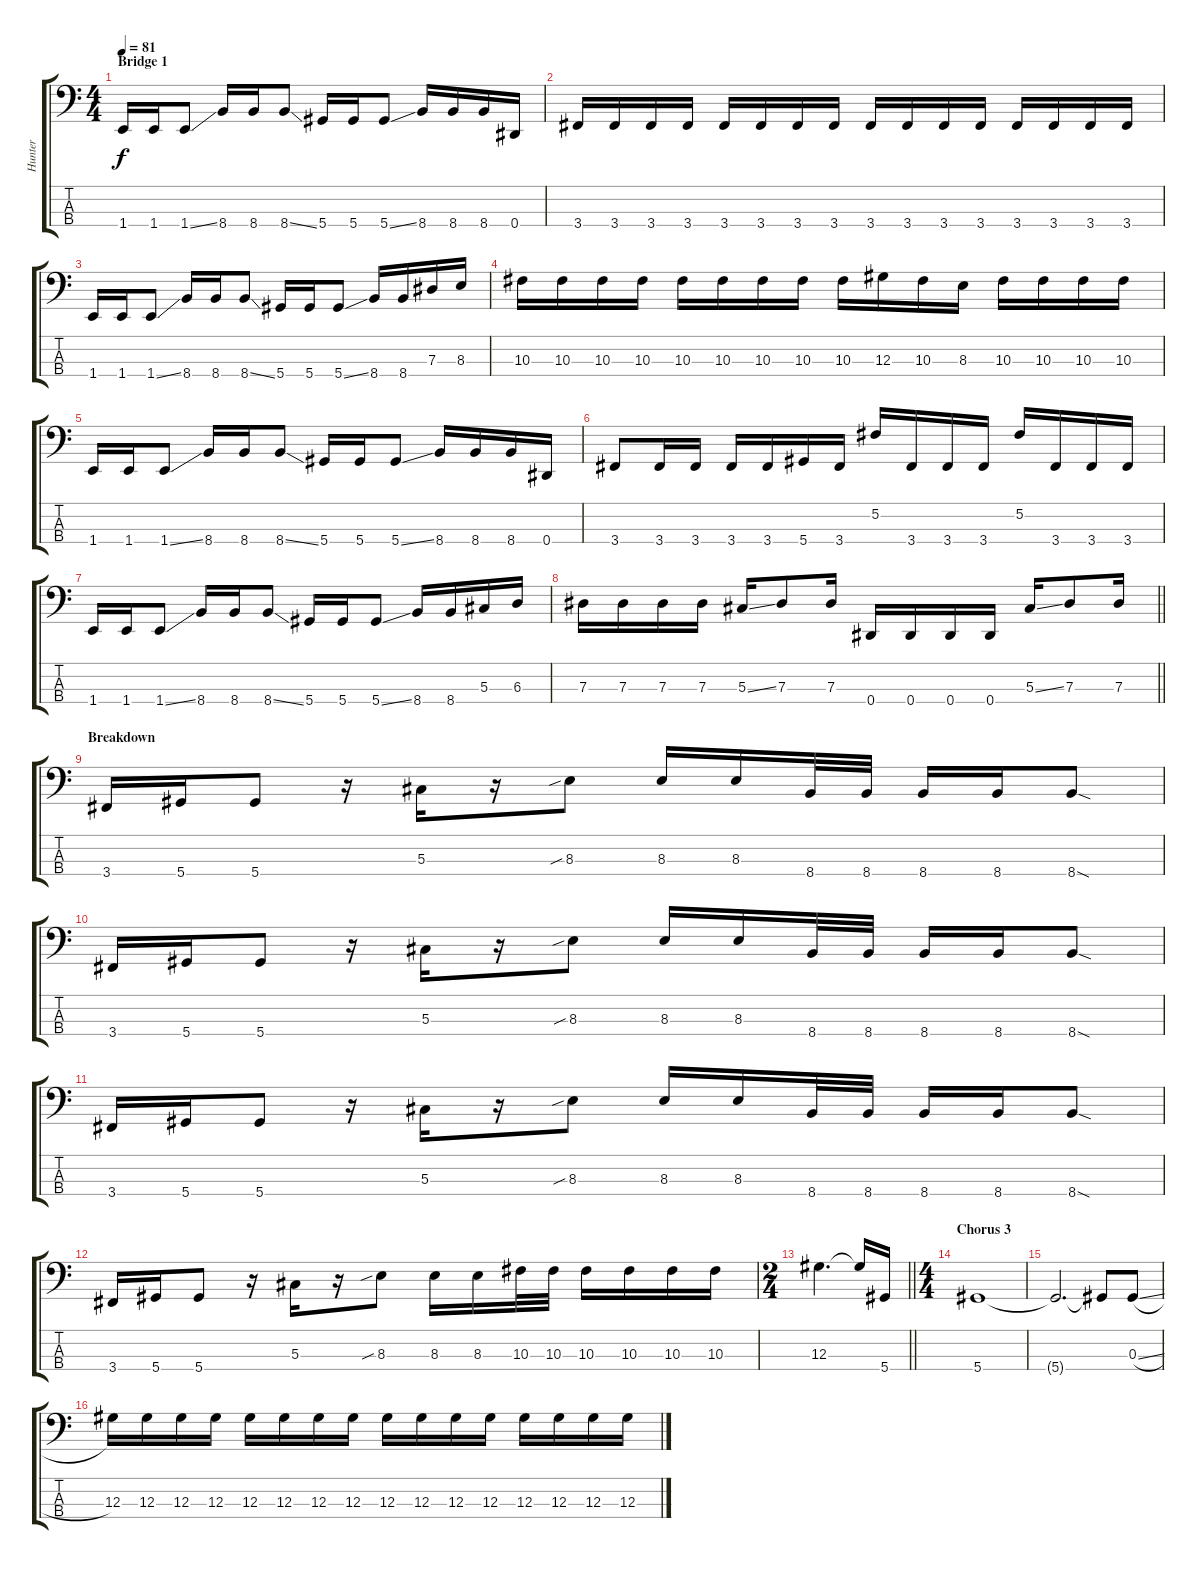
\track ("Hunter " "Hunter ") {instrument electricbasspick}
\staff {score tabs}
\tuning (Gb2 Db2 Ab1 Eb1) {hide}
\ts (4 4)
\section ("" "Bridge 1")
\tempo 81
\clef f4
\ks c
1.4.16{dy f} 1.4.16 1.4{ss}.8 8.4.16 8.4.16 8.4{ss}.8 5.4.16 5.4.16 5.4{ss}.8 8.4.16 8.4.16 8.4.16 0.4.16 |
3.4.16 3.4.16 3.4.16 3.4.16 3.4.16 3.4.16 3.4.16 3.4.16 3.4.16 3.4.16 3.4.16 3.4.16 3.4.16 3.4.16 3.4.16 3.4.16 |
1.4.16 1.4.16 1.4{ss}.8 8.4.16 8.4.16 8.4{ss}.8 5.4.16 5.4.16 5.4{ss}.8 8.4.16 8.4.16 7.3.16 8.3.16 |
10.3.16 10.3.16 10.3.16 10.3.16 10.3.16 10.3.16 10.3.16 10.3.16 10.3.16 12.3.16 10.3.16 8.3.16 10.3.16 10.3.16 10.3.16 10.3.16 |
1.4.16 1.4.16 1.4{ss}.8 8.4.16 8.4.16 8.4{ss}.8 5.4.16 5.4.16 5.4{ss}.8 8.4.16 8.4.16 8.4.16 0.4.16 |
3.4.8 3.4.16 3.4.16 3.4.16 3.4.16 5.4.16 3.4.16 5.2.16 3.4.16 3.4.16 3.4.16 5.2.16 3.4.16 3.4.16 3.4.16 |
1.4.16 1.4.16 1.4{ss}.8 8.4.16 8.4.16 8.4{ss}.8 5.4.16 5.4.16 5.4{ss}.8 8.4.16 8.4.16 5.3.16 6.3.16 |
\barLineRight lightlight
7.3.16 7.3.16 7.3.16 7.3.16 5.3{ss}.16 7.3.8 7.3.16 0.4.16 0.4.16 0.4.16 0.4.16 5.3{ss}.16 7.3.8 7.3.16 |
\section ("" "Breakdown")
3.4.16 5.4.16 5.4.8 r.16 5.3.16 r.16 8.3{sib}.8 8.3.16 8.3.16 8.4.32 8.4.32 8.4.16 8.4.16 8.4{sod}.8 |
3.4.16 5.4.16 5.4.8 r.16 5.3.16 r.16 8.3{sib}.8 8.3.16 8.3.16 8.4.32 8.4.32 8.4.16 8.4.16 8.4{sod}.8 |
3.4.16 5.4.16 5.4.8 r.16 5.3.16 r.16 8.3{sib}.8 8.3.16 8.3.16 8.4.32 8.4.32 8.4.16 8.4.16 8.4{sod}.8 |
3.4.16 5.4.16 5.4.8 r.16 5.3.16 r.16 8.3{sib}.8 8.3.16 8.3.16 10.3.32 10.3.32 10.3.16 10.3.16 10.3.16 10.3.16 |
\ts (2 4)
\barLineRight lightlight
12.3.4{d} 12.3{t}.16 5.4.16 |
\ts (4 4)
\section ("" "Chorus 3")
5.4.1 |
5.4{t}.2{d} 5.4{t}.8 0.3{sl}.8 |
12.3.16 12.3.16 12.3.16 12.3.16 12.3.16 12.3.16 12.3.16 12.3.16 12.3.16 12.3.16 12.3.16 12.3.16 12.3.16 12.3.16 12.3.16 12.3.16
